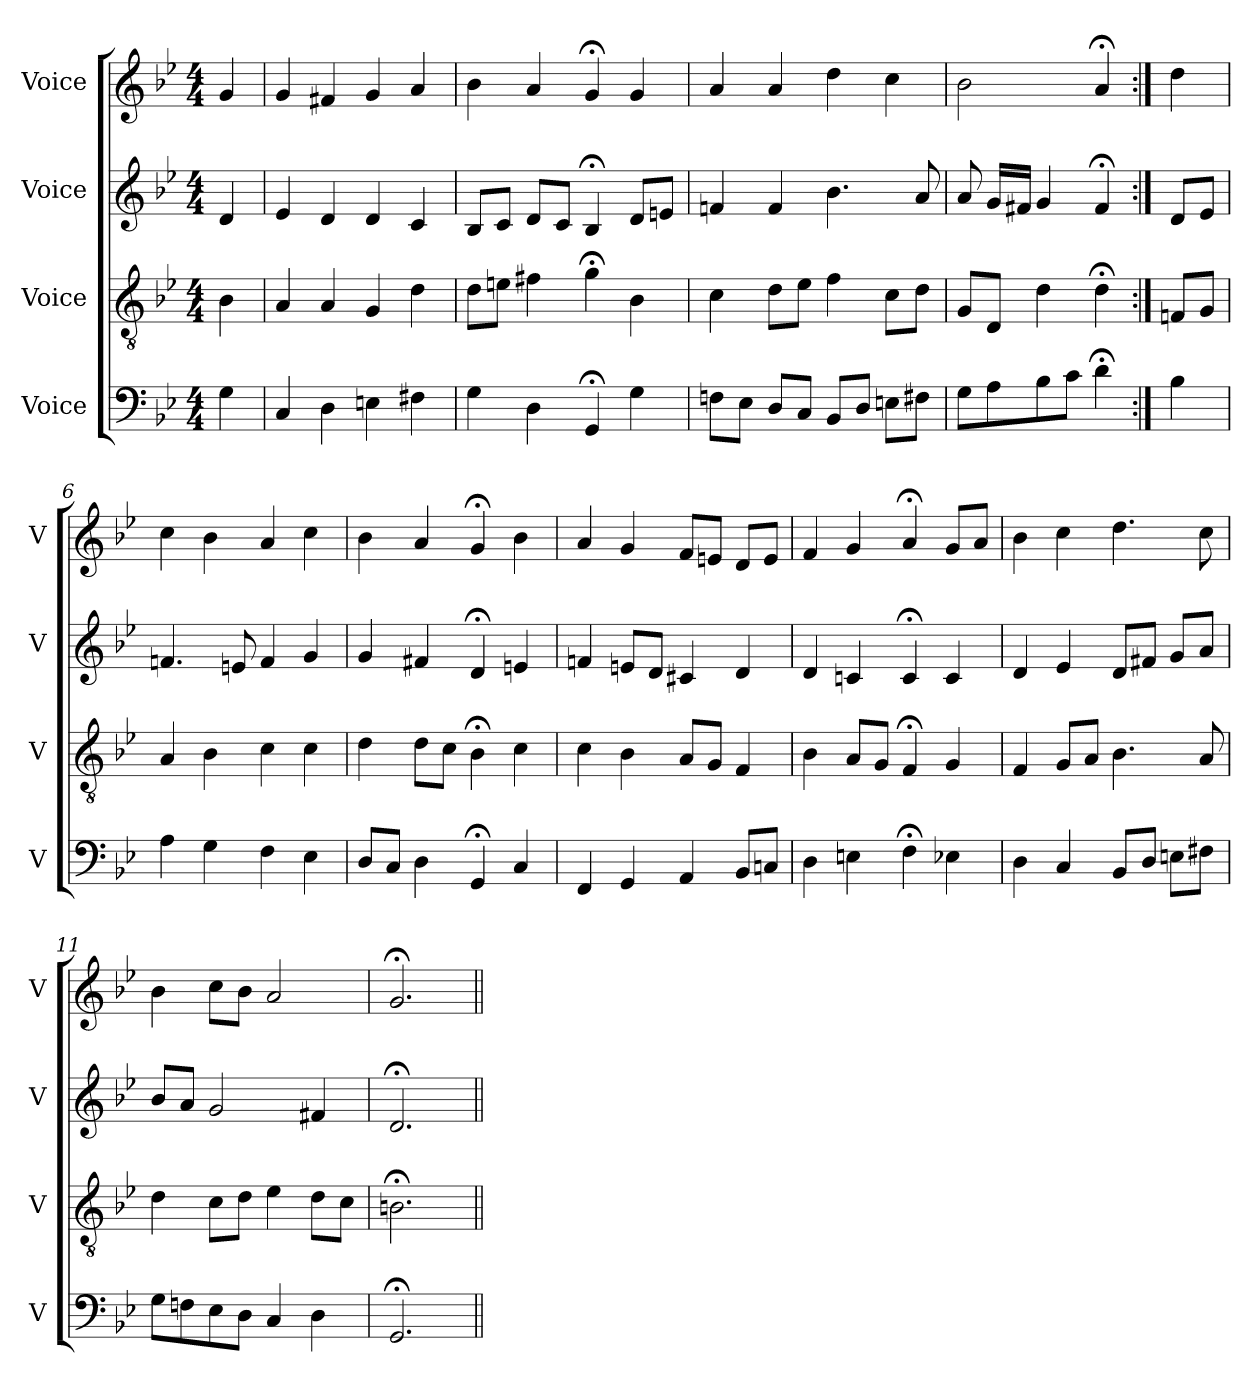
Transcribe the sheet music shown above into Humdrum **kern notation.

**kern	**kern	**kern	**kern
*part4	*part3	*part2	*part1
*staff4	*staff3	*staff2	*staff1
*I"Voice	*I"Voice	*I"Voice	*I"Voice
*I'V	*I'V	*I'V	*I'V
*clefF4	*clefGv2	*clefG2	*clefG2
*k[b-e-]	*k[b-e-]	*k[b-e-]	*k[b-e-]
*M4/4	*M4/4	*M4/4	*M4/4
=	=	=	=
4G	4B-	4d	4g
=2	=2	=2	=2
4C	4A	4e-	4g
4D	4A	4d	4f#X
4En	4G	4d	4g
4F#X	4d	4c	4a
=3	=3	=3	=3
4G	8dL	8B-L	4b-
.	8enJ	8cJ	.
4D	4f#X	8dL	4a
.	.	8cJ	.
4GG;<	4g;<	4B-;<	4g;<
4G	4B-	8dL	4g
.	.	8enJ	.
=4	=4	=4	=4
8FnL	4c	4fn	4a
8E-J	.	.	.
8DL	8dL	4f	4a
8CJ	8e-J	.	.
8BB-L	4f	4.b-	4dd
8DJ	.	.	.
8EnL	8cL	.	4cc
8F#XJ	8dJ	8a	.
=	=	=	=
8GL	8GL	8a	2b-
8A	8DJ	16gLL	.
.	.	16f#XJJ	.
8B-	4d	4g	.
8cJ	.	.	.
4d;<	4d;<	4f#;<	4a;<
=5:|!	=5:|!	=5:|!	=5:|!
4B-	8FnL	8dL	4dd
.	8GJ	8e-J	.
=6	=6	=6	=6
4A	4A	4.fn	4cc
4G	4B-	.	4b-
.	.	8en	.
4F	4c	4f	4a
4E-	4c	4g	4cc
=7	=7	=7	=7
8DL	4d	4g	4b-
8CJ	.	.	.
4D	8dL	4f#X	4a
.	8cJ	.	.
4GG;<	4B-;<	4d;<	4g;<
4C	4c	4en	4b-
=8	=8	=8	=8
4FF	4c	4fn	4a
4GG	4B-	8enL	4g
.	.	8dJ	.
4AA	8AL	4c#X	8fL
.	8GJ	.	8enJ
8BB-L	4F	4d	8dL
8CnJ	.	.	8eJ
=9	=9	=9	=9
4D	4B-	4d	4f
4En	8AL	4cn	4g
.	8GJ	.	.
4F;<	4F;<	4c;<	4a;<
4E-X	4G	4c	8gL
.	.	.	8aJ
=10	=10	=10	=10
4D	4F	4d	4b-
4C	8GL	4e-	4cc
.	8AJ	.	.
8BB-L	4.B-	8dL	4.dd
8DJ	.	8f#XJ	.
8EnL	.	8gL	.
8F#XJ	8A	8aJ	8cc
=11	=11	=11	=11
8GL	4d	8b-L	4b-
8Fn	.	8aJ	.
8E-	8cL	2g	8ccL
8DJ	8dJ	.	8b-J
4C	4e-	.	2a
4D	8dL	4f#X	.
.	8cJ	.	.
=12	=12	=12	=12
2.GG;<	2.Bn;<	2.d;<	2.g;<
=||	=||	=||	=||
*-	*-	*-	*-
